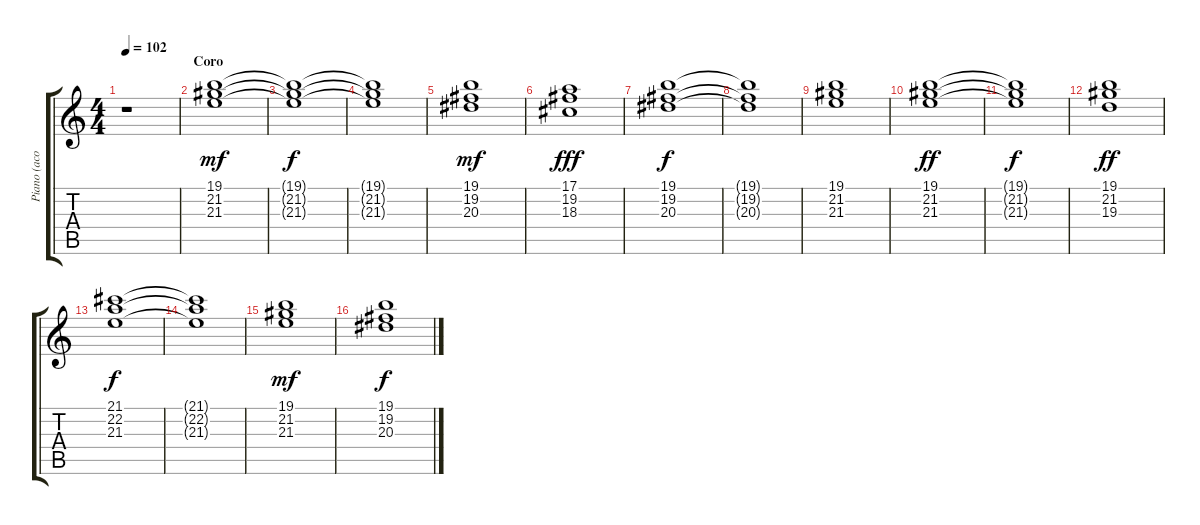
\track ("Piano (acompañamiento)" "Piano (aco") {instrument rockorgan}
\staff {score tabs}
\tuning (E4 B3 G3 D3 A2 E2) {hide}
\ts (4 4)
\tempo 102
\clef g2
\ks c
r.1{dy ff} |
\section ("" "Coro")
(19.1 21.2 21.3).1{dy mf} |
(19.1{t} 21.2{t} 21.3{t}).1{dy f} |
(19.1{t} 21.2{t} 21.3{t}).1 |
(19.1 19.2 20.3).1{dy mf} |
(17.1 19.2 18.3).1{dy fff} |
(19.1 19.2 20.3).1{dy f} |
(19.1{t} 19.2{t} 20.3{t}).1 |
(19.1 21.2 21.3).1 |
(19.1 21.2 21.3).1{dy ff} |
(19.1{t} 21.2{t} 21.3{t}).1{dy f} |
(19.1 21.2 19.3).1{dy ff} |
(21.1 22.2 21.3).1{dy f} |
(21.1{t} 22.2{t} 21.3{t}).1 |
(19.1 21.2 21.3).1{dy mf} |
(19.1 19.2 20.3).1{dy f}
